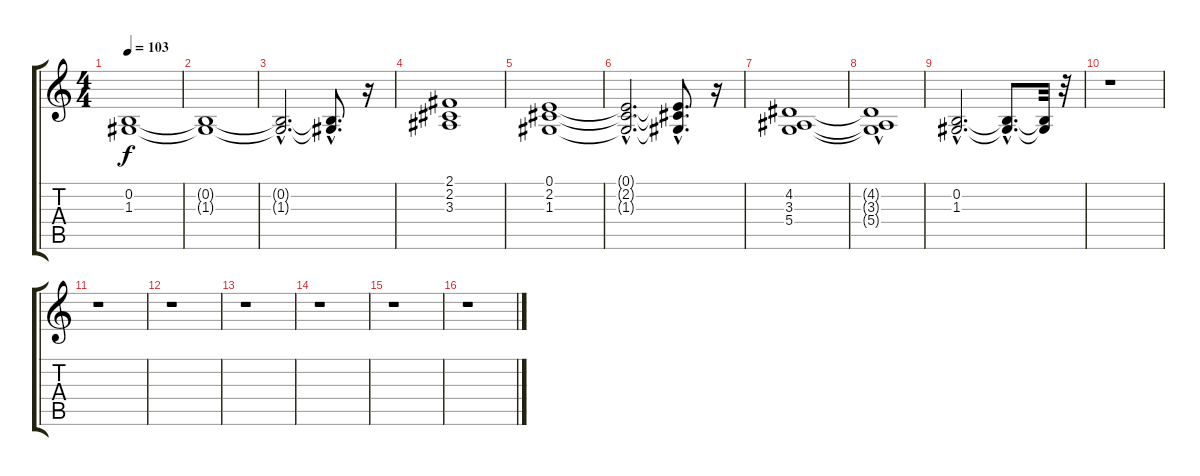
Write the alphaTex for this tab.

\track "" {instrument synthstrings1}
\staff {score tabs}
\tuning (E4 B3 G3 D3 A2 E2) {hide}
\ts (4 4)
\tempo 103
\clef g2
\ks c
(0.2{t} 1.3{t}).1{dy f} |
(0.2{t} 1.3{t}).1 |
(0.2{hac t} 1.3{hac t}).2{d} (0.2{hac t} 1.3{hac t}).8{d} r.16 |
(2.1 2.2 3.3).1 |
(0.1 2.2 1.3).1 |
(0.1{hac t} 2.2{hac t} 1.3{hac t}).2{d} (0.1{hac t} 2.2{hac t} 1.3{hac t}).8{d} r.16 |
(4.2 3.3 5.4).1 |
(4.2{t} 3.3{hac t} 5.4{hac t}).1 |
(0.2{hac} 1.3{hac}).2{d} (0.2{hac t} 1.3{hac t}).8{d} (0.2{t} 1.3{t}).32 r.32 |
r.1 |
r.1 |
r.1 |
r.1 |
r.1 |
r.1 |
r.1
